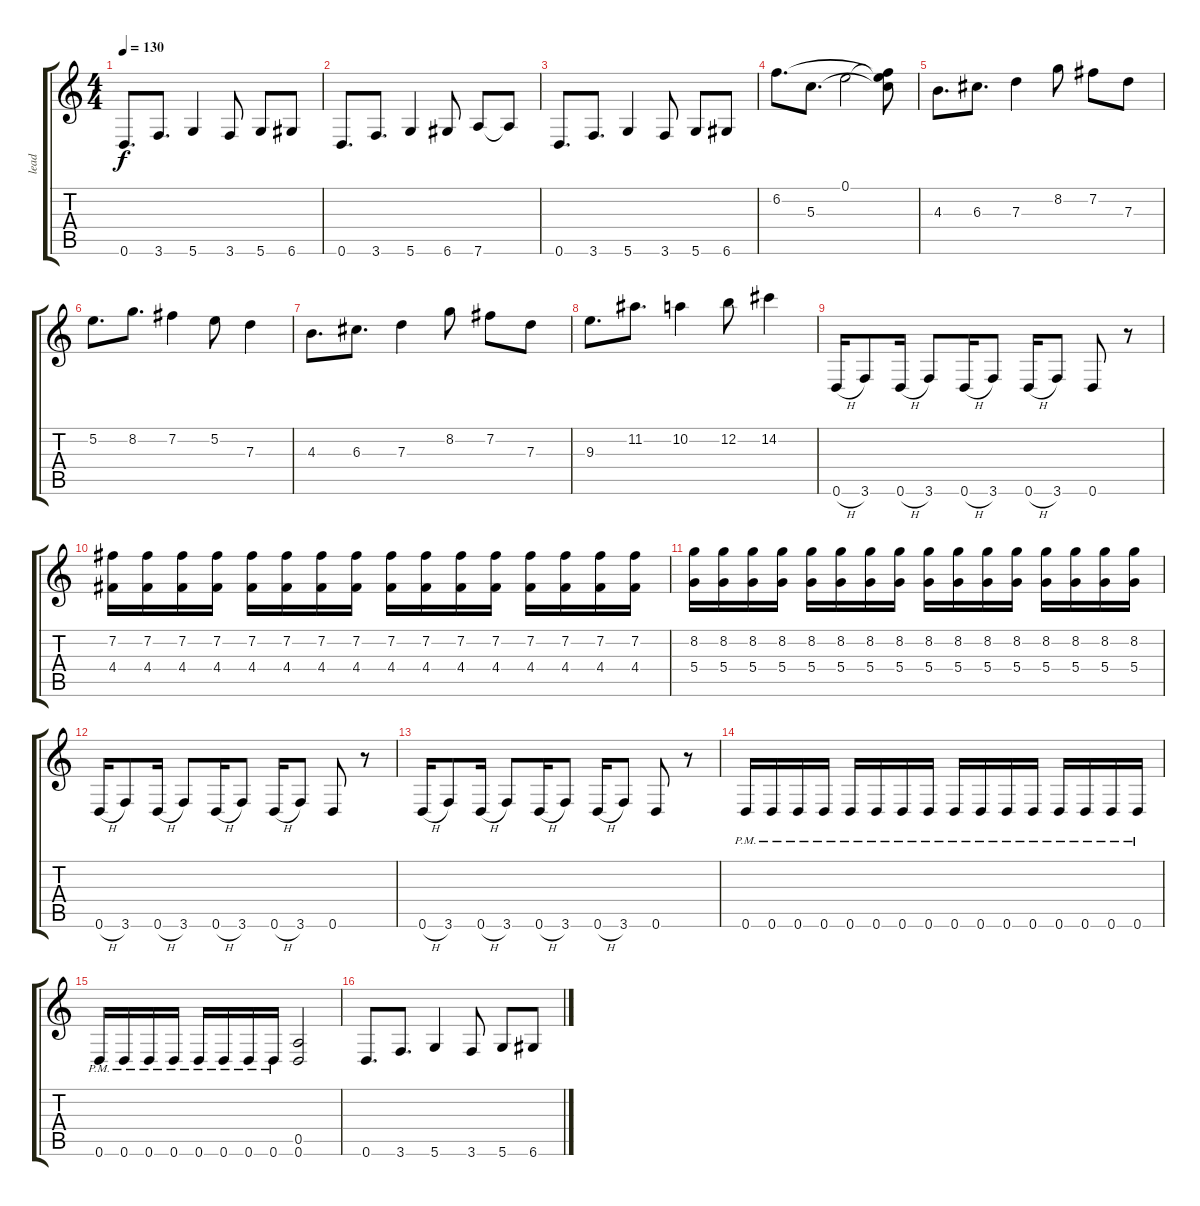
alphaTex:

\track ("lead" "lead") {instrument overdrivenguitar}
\staff {score tabs}
\tuning (E4 B3 G3 D3 A2 D2) {hide}
\ts (4 4)
\tempo 130
\clef g2
\ks c
0.6.8{d dy f instrument overdrivenguitar} 3.6.8{d} 5.6.4 3.6.8 5.6.8 6.6.8 |
0.6.8{d} 3.6.8{d} 5.6.4 6.6.8 7.6.8 7.6{t}.8 |
0.6.8{d} 3.6.8{d} 5.6.4 3.6.8 5.6.8 6.6.8 |
6.2.8{d} 5.3.8{d} 0.1.2 (0.1{t} 6.2{t} 5.3{t}).8 |
4.3.8{d} 6.3.8{d} 7.3.4 8.2.8 7.2.8 7.3.8 |
5.2.8{d} 8.2.8{d} 7.2.4 5.2.8 7.3.4 |
4.3.8{d} 6.3.8{d} 7.3.4 8.2.8 7.2.8 7.3.8 |
9.3.8{d} 11.2.8{d} 10.2.4 12.2.8 14.2.4 |
0.6{h}.16 3.6.8 0.6{h}.16 3.6.8 0.6{h}.16 3.6.8 0.6{h}.16 3.6.8 0.6.8 r.8 |
(7.2 4.4).16 (7.2 4.4).16 (7.2 4.4).16 (7.2 4.4).16 (7.2 4.4).16 (7.2 4.4).16 (7.2 4.4).16 (7.2 4.4).16 (7.2 4.4).16 (7.2 4.4).16 (7.2 4.4).16 (7.2 4.4).16 (7.2 4.4).16 (7.2 4.4).16 (7.2 4.4).16 (7.2 4.4).16 |
(8.2 5.4).16 (8.2 5.4).16 (8.2 5.4).16 (8.2 5.4).16 (8.2 5.4).16 (8.2 5.4).16 (8.2 5.4).16 (8.2 5.4).16 (8.2 5.4).16 (8.2 5.4).16 (8.2 5.4).16 (8.2 5.4).16 (8.2 5.4).16 (8.2 5.4).16 (8.2 5.4).16 (8.2 5.4).16 |
0.6{h}.16 3.6.8 0.6{h}.16 3.6.8 0.6{h}.16 3.6.8 0.6{h}.16 3.6.8 0.6.8 r.8 |
0.6{h}.16 3.6.8 0.6{h}.16 3.6.8 0.6{h}.16 3.6.8 0.6{h}.16 3.6.8 0.6.8 r.8 |
0.6{pm}.16 0.6{pm}.16 0.6{pm}.16 0.6{pm}.16 0.6{pm}.16 0.6{pm}.16 0.6{pm}.16 0.6{pm}.16 0.6{pm}.16 0.6{pm}.16 0.6{pm}.16 0.6{pm}.16 0.6{pm}.16 0.6{pm}.16 0.6{pm}.16 0.6{pm}.16 |
0.6{pm}.16 0.6{pm}.16 0.6{pm}.16 0.6{pm}.16 0.6{pm}.16 0.6{pm}.16 0.6{pm}.16 0.6{pm}.16 (0.5 0.6).2 |
0.6.8{d} 3.6.8{d} 5.6.4 3.6.8 5.6.8 6.6.8
